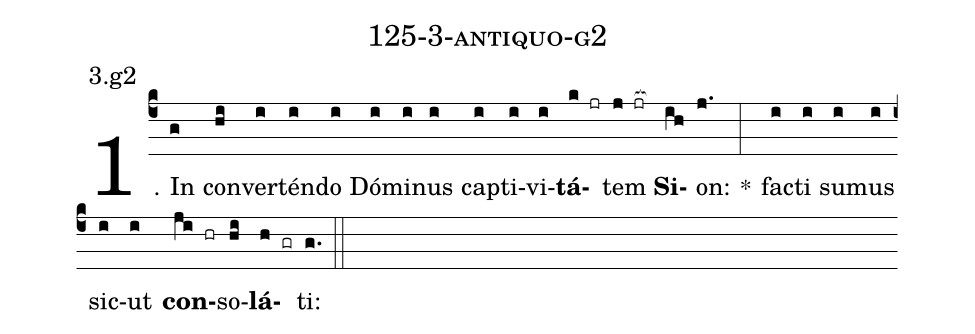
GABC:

name: 125-3-antiquo-g2;
annotation: 3.g2;
%%
(c4)1. In(g) con(hi)ver(i)tén(i)do(i) Dó(i)mi(i)nus(i) cap(i)ti(i)vi(i)<b>tá</b>(k jr)tem(j jr[ocb:1{]) <b>Si</b>(ih[ocb:0}])on:(j.) *(:) fac(i)ti(i) su(i)mus(i) sic(i)ut(i) <b>con</b>(ji hr)so(hi)<b>lá</b>(h gr)ti:(g.) (::)
